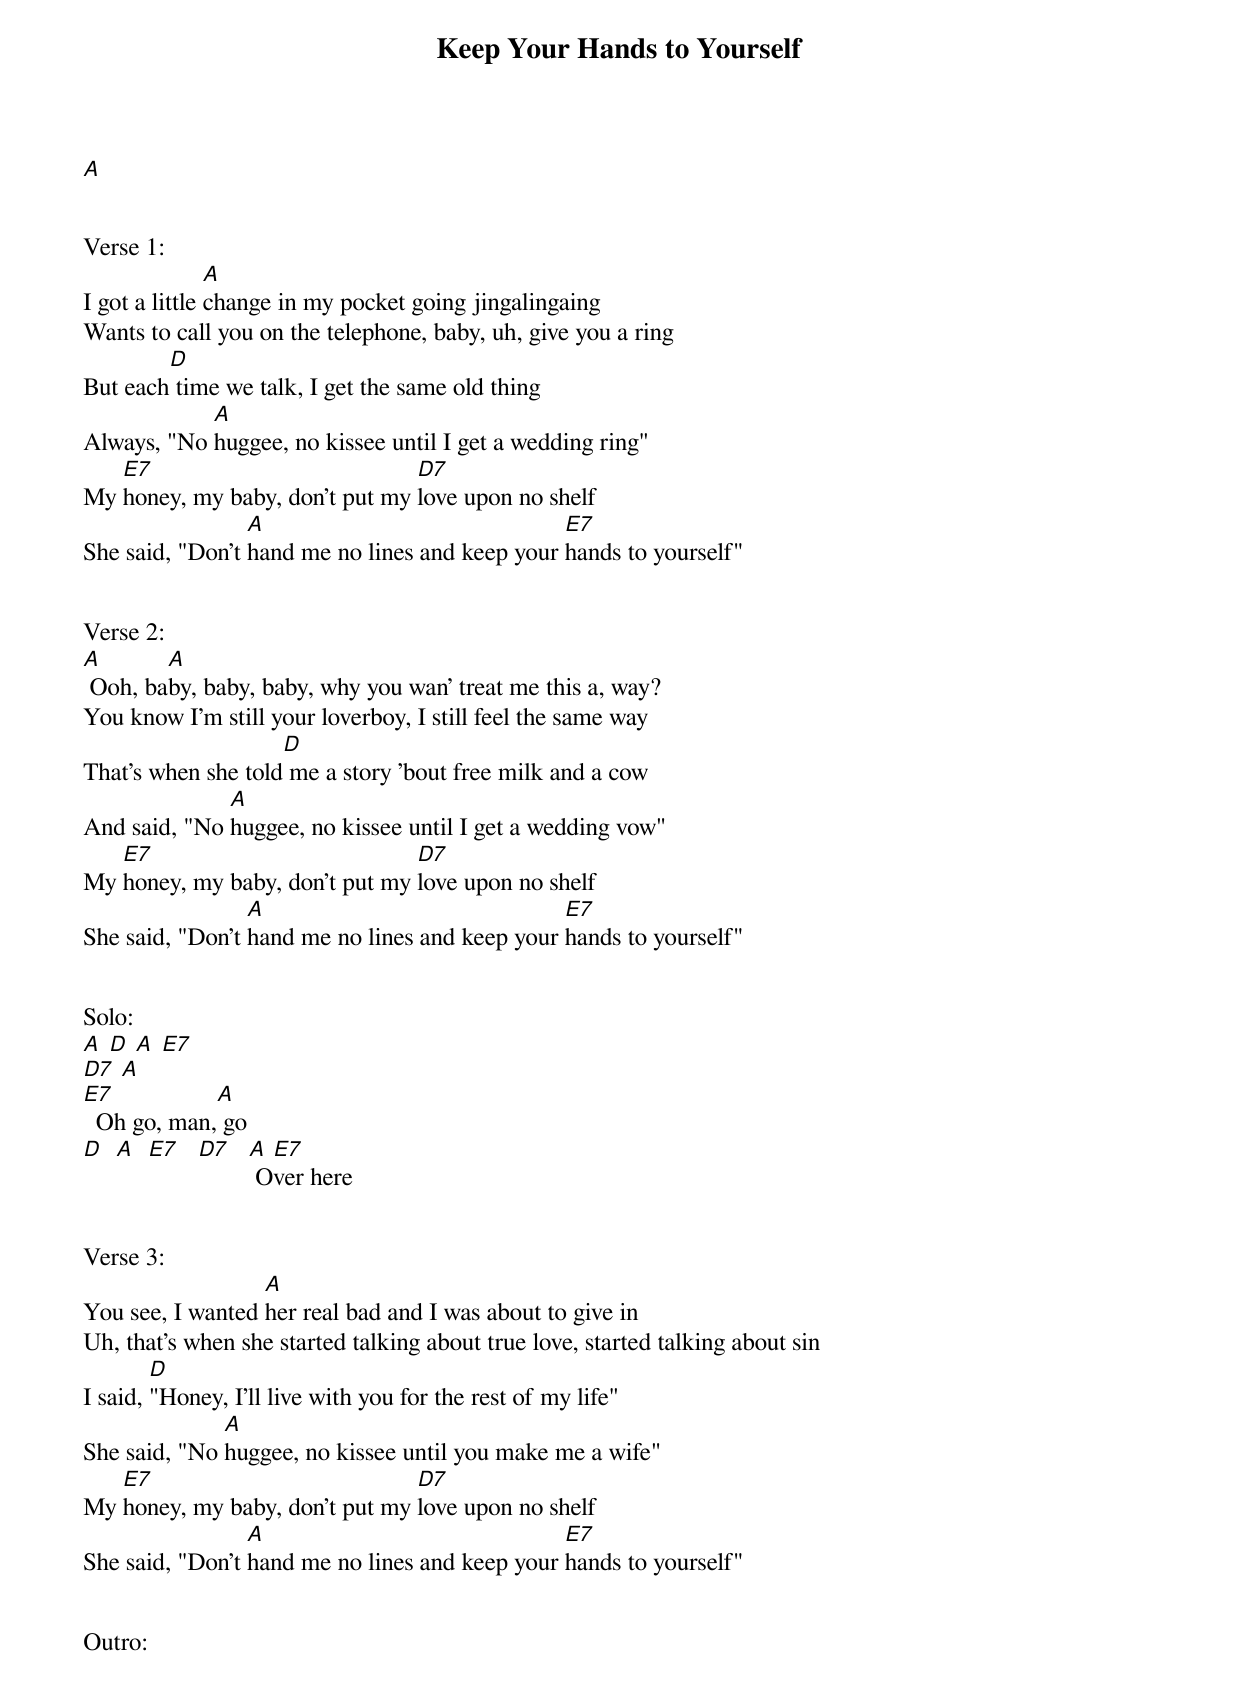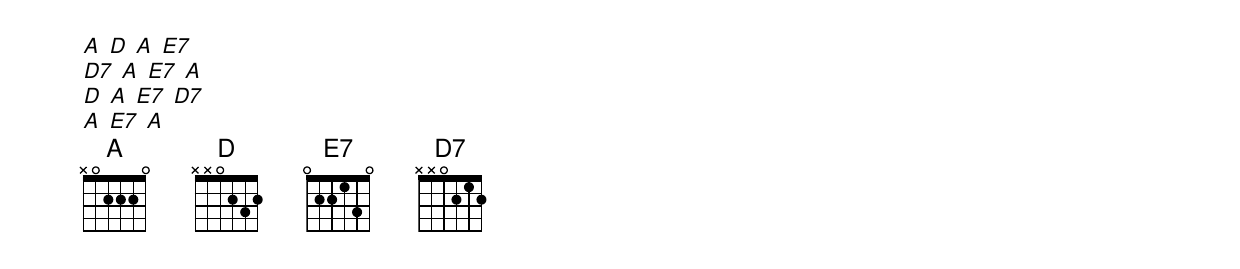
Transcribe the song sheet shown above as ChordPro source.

{title:Keep Your Hands to Yourself}
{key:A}

[A]


Verse 1:
I got a little [A]change in my pocket going jingalingaing
Wants to call you on the telephone, baby, uh, give you a ring
But each[D] time we talk, I get the same old thing
Always, "No [A]huggee, no kissee until I get a wedding ring"
My [E7]honey, my baby, don't put my [D7]love upon no shelf
She said, "Don't [A]hand me no lines and keep your [E7]hands to yourself"


Verse 2:
[A] Ooh, ba[A]by, baby, baby, why you wan' treat me this a, way?
You know I'm still your loverboy, I still feel the same way
That's when she told[D] me a story 'bout free milk and a cow
And said, "No [A]huggee, no kissee until I get a wedding vow"
My [E7]honey, my baby, don't put my [D7]love upon no shelf
She said, "Don't [A]hand me no lines and keep your [E7]hands to yourself"


Solo:
[A] [D] [A] [E7]
[D7] [A]
[E7]  Oh go, man,[A] go
[D]  [A]  [E7]   [D7]   [A] O[E7]ver here


Verse 3:
You see, I wanted [A]her real bad and I was about to give in
Uh, that's when she started talking about true love, started talking about sin
I said, [D]"Honey, I'll live with you for the rest of my life"
She said, "No [A]huggee, no kissee until you make me a wife"
My [E7]honey, my baby, don't put my [D7]love upon no shelf
She said, "Don't [A]hand me no lines and keep your [E7]hands to yourself"


Outro:
[A] [D] [A] [E7]
[D7] [A] [E7] [A]
[D] [A] [E7] [D7]
[A] [E7] [A]
